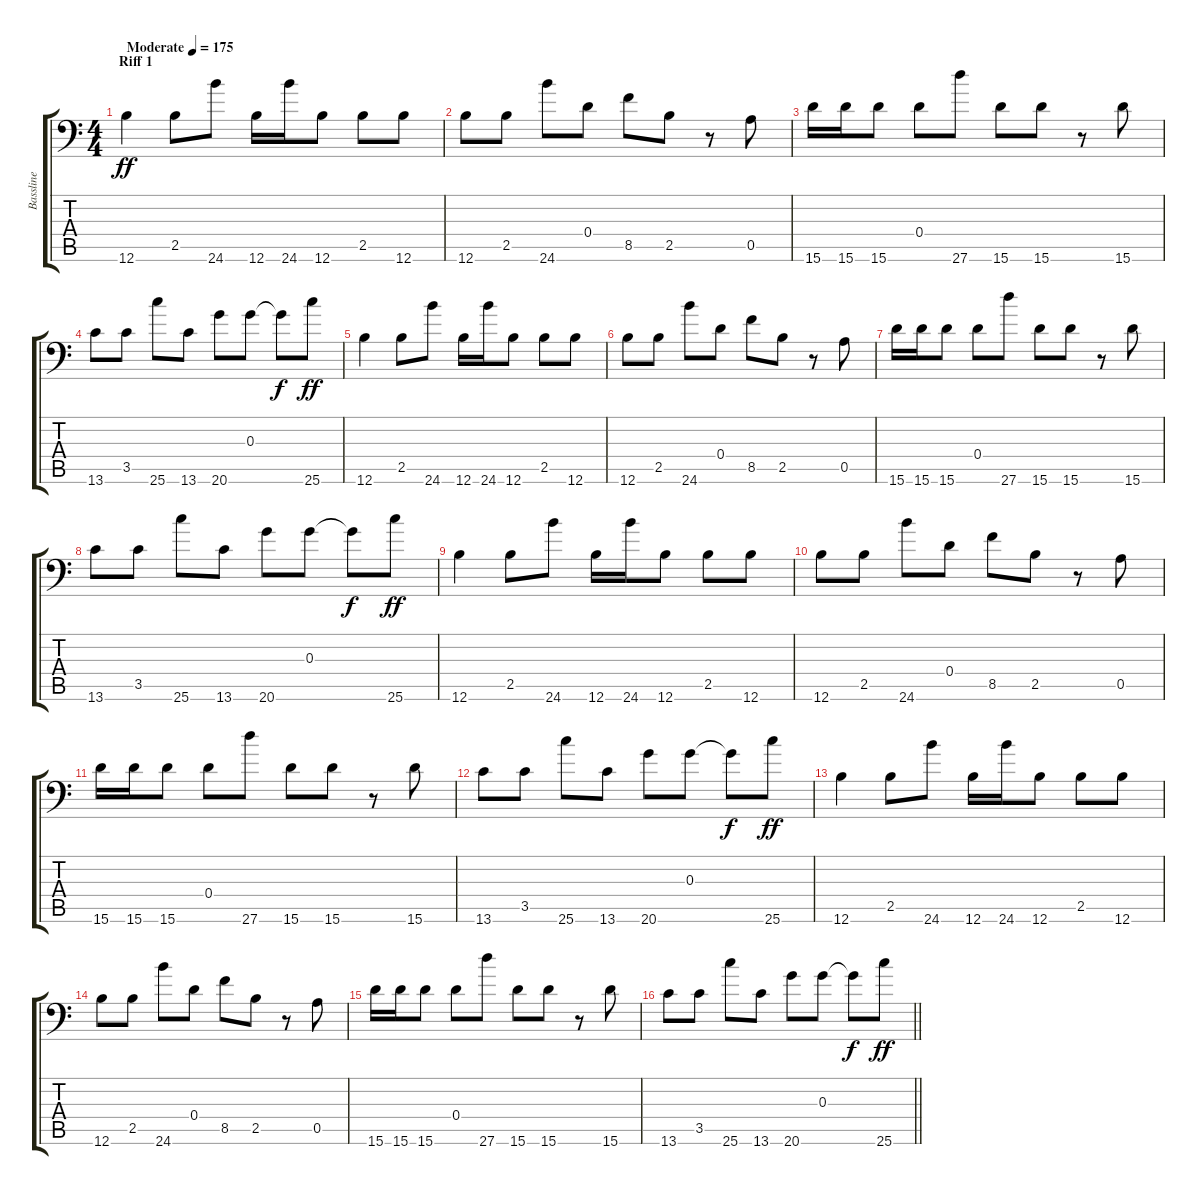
\track ("Bassline" "Bassline") {instrument synthbass1}
\staff {score tabs}
\tuning (D6 B3 G3 D3 A2 B-1) {hide}
\ts (4 4)
\section ("" "Riff 1")
\tempo (175 "Moderate")
\clef f4
\ks c
12.6.4{dy ff instrument synthbass1} 2.5.8 24.6.8 12.6.16 24.6.16 12.6.8 2.5.8 12.6.8 |
12.6.8 2.5.8 24.6.8 0.4.8 8.5.8 2.5.8 r.8 0.5.8 |
15.6.16 15.6.16 15.6.8 0.4.8 27.6.8 15.6.8 15.6.8 r.8 15.6.8 |
13.6.8 3.5.8 25.6.8 13.6.8 20.6.8 0.3.8 0.3{t}.8{dy f} 25.6.8{dy ff} |
12.6.4 2.5.8 24.6.8 12.6.16 24.6.16 12.6.8 2.5.8 12.6.8 |
12.6.8 2.5.8 24.6.8 0.4.8 8.5.8 2.5.8 r.8 0.5.8 |
15.6.16 15.6.16 15.6.8 0.4.8 27.6.8 15.6.8 15.6.8 r.8 15.6.8 |
13.6.8 3.5.8 25.6.8 13.6.8 20.6.8 0.3.8 0.3{t}.8{dy f} 25.6.8{dy ff} |
12.6.4 2.5.8 24.6.8 12.6.16 24.6.16 12.6.8 2.5.8 12.6.8 |
12.6.8 2.5.8 24.6.8 0.4.8 8.5.8 2.5.8 r.8 0.5.8 |
15.6.16 15.6.16 15.6.8 0.4.8 27.6.8 15.6.8 15.6.8 r.8 15.6.8 |
13.6.8 3.5.8 25.6.8 13.6.8 20.6.8 0.3.8 0.3{t}.8{dy f} 25.6.8{dy ff} |
12.6.4 2.5.8 24.6.8 12.6.16 24.6.16 12.6.8 2.5.8 12.6.8 |
12.6.8 2.5.8 24.6.8 0.4.8 8.5.8 2.5.8 r.8 0.5.8 |
15.6.16 15.6.16 15.6.8 0.4.8 27.6.8 15.6.8 15.6.8 r.8 15.6.8 |
\barLineRight lightlight
13.6.8 3.5.8 25.6.8 13.6.8 20.6.8 0.3.8 0.3{t}.8{dy f} 25.6.8{dy ff}
